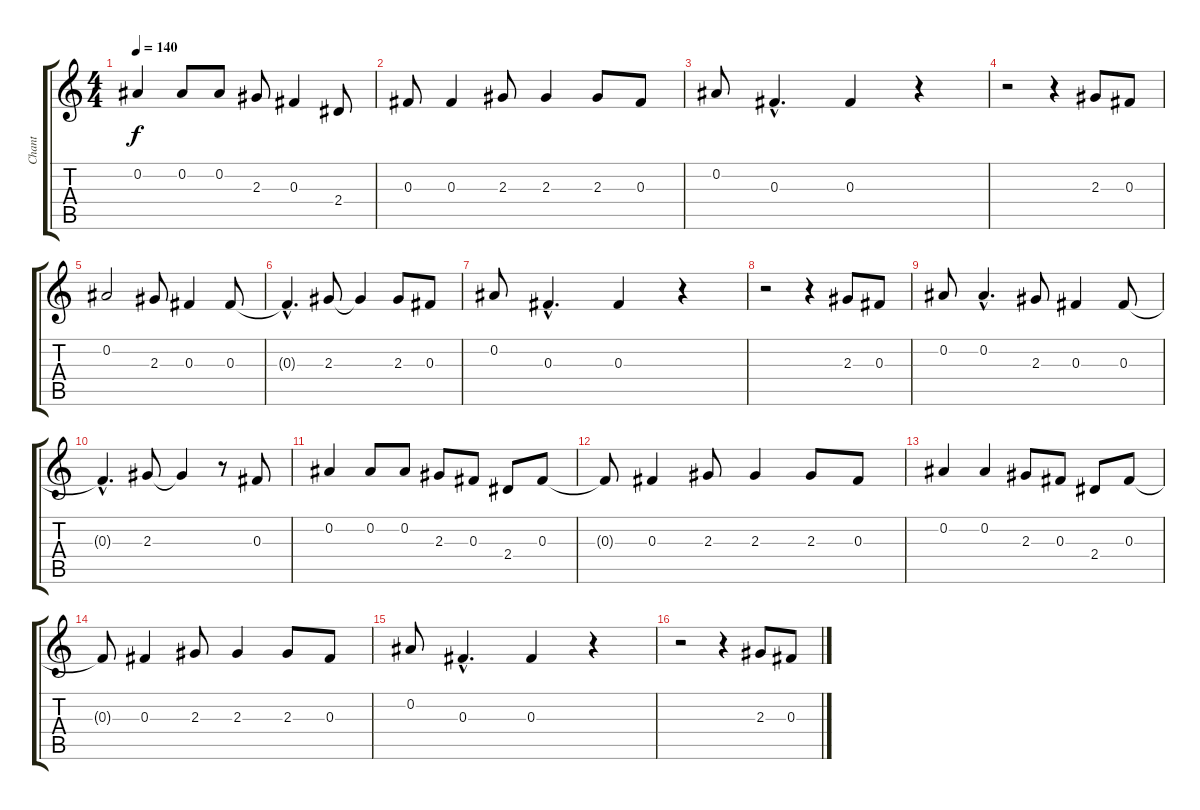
\track ("Chant" "Chant") {instrument acousticguitarnylon}
\staff {score tabs}
\tuning (Eb4 Bb3 Gb3 Db3 Ab2 Eb2) {hide}
\ts (4 4)
\tempo 140
\clef g2
\ks c
0.2.4{dy f} 0.2.8 0.2.8 2.3.8 0.3.4 2.4.8 |
0.3.8 0.3.4 2.3.8 2.3.4 2.3.8 0.3.8 |
0.2.8 0.3{hac}.4{d} 0.3.4 r.4 |
r.2 r.4 2.3.8 0.3.8 |
0.2.2 2.3.8 0.3.4 0.3.8 |
0.3{hac t}.4{d} 2.3.8 2.3{t}.4 2.3.8 0.3.8 |
0.2.8 0.3{hac}.4{d} 0.3.4 r.4 |
r.2 r.4 2.3.8 0.3.8 |
0.2.8 0.2{hac}.4{d} 2.3.8 0.3.4 0.3.8 |
0.3{hac t}.4{d} 2.3.8 2.3{t}.4 r.8 0.3.8 |
0.2.4 0.2.8 0.2.8 2.3.8 0.3.8 2.4.8 0.3.8 |
0.3{t}.8 0.3.4 2.3.8 2.3.4 2.3.8 0.3.8 |
0.2.4 0.2.4 2.3.8 0.3.8 2.4.8 0.3.8 |
0.3{t}.8 0.3.4 2.3.8 2.3.4 2.3.8 0.3.8 |
0.2.8 0.3{hac}.4{d} 0.3.4 r.4 |
r.2 r.4 2.3.8 0.3.8
